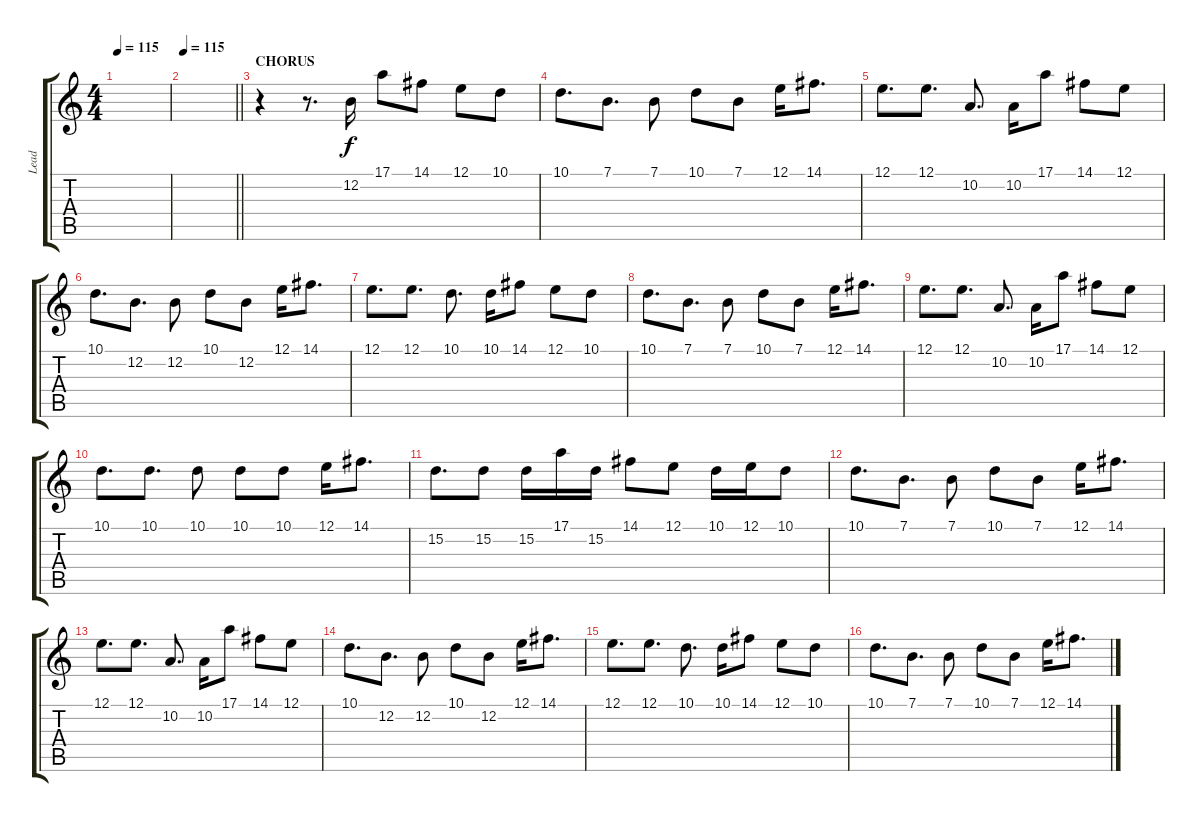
\track ("Lead" "Lead") {instrument lead2sawtooth}
\staff {score tabs}
\tuning (E4 B3 G3 D3 A2 E2) {hide}
\ts (4 4)
\tempo 115
\clef g2
\ks c
|
\tempo 115
\barLineRight lightlight
|
\section ("" "CHORUS")
r.4 r.8{d} 12.2.16 17.1.8 14.1.8 12.1.8 10.1.8 |
10.1.8{d} 7.1.8{d} 7.1.8 10.1.8 7.1.8 12.1.16 14.1.8{d} |
12.1.8{d} 12.1.8{d} 10.2.8{d} 10.2.16 17.1.8 14.1.8 12.1.8 |
10.1.8{d} 12.2.8{d} 12.2.8 10.1.8 12.2.8 12.1.16 14.1.8{d} |
12.1.8{d} 12.1.8{d} 10.1.8{d} 10.1.16 14.1.8 12.1.8 10.1.8 |
10.1.8{d} 7.1.8{d} 7.1.8 10.1.8 7.1.8 12.1.16 14.1.8{d} |
12.1.8{d} 12.1.8{d} 10.2.8{d} 10.2.16 17.1.8 14.1.8 12.1.8 |
10.1.8{d} 10.1.8{d} 10.1.8 10.1.8 10.1.8 12.1.16 14.1.8{d} |
15.2.8{d} 15.2.8 15.2.16 17.1.16 15.2.16 14.1.8 12.1.8 10.1.16 12.1.16 10.1.8 |
10.1.8{d} 7.1.8{d} 7.1.8 10.1.8 7.1.8 12.1.16 14.1.8{d} |
12.1.8{d} 12.1.8{d} 10.2.8{d} 10.2.16 17.1.8 14.1.8 12.1.8 |
10.1.8{d} 12.2.8{d} 12.2.8 10.1.8 12.2.8 12.1.16 14.1.8{d} |
12.1.8{d} 12.1.8{d} 10.1.8{d} 10.1.16 14.1.8 12.1.8 10.1.8 |
10.1.8{d} 7.1.8{d} 7.1.8 10.1.8 7.1.8 12.1.16 14.1.8{d}
